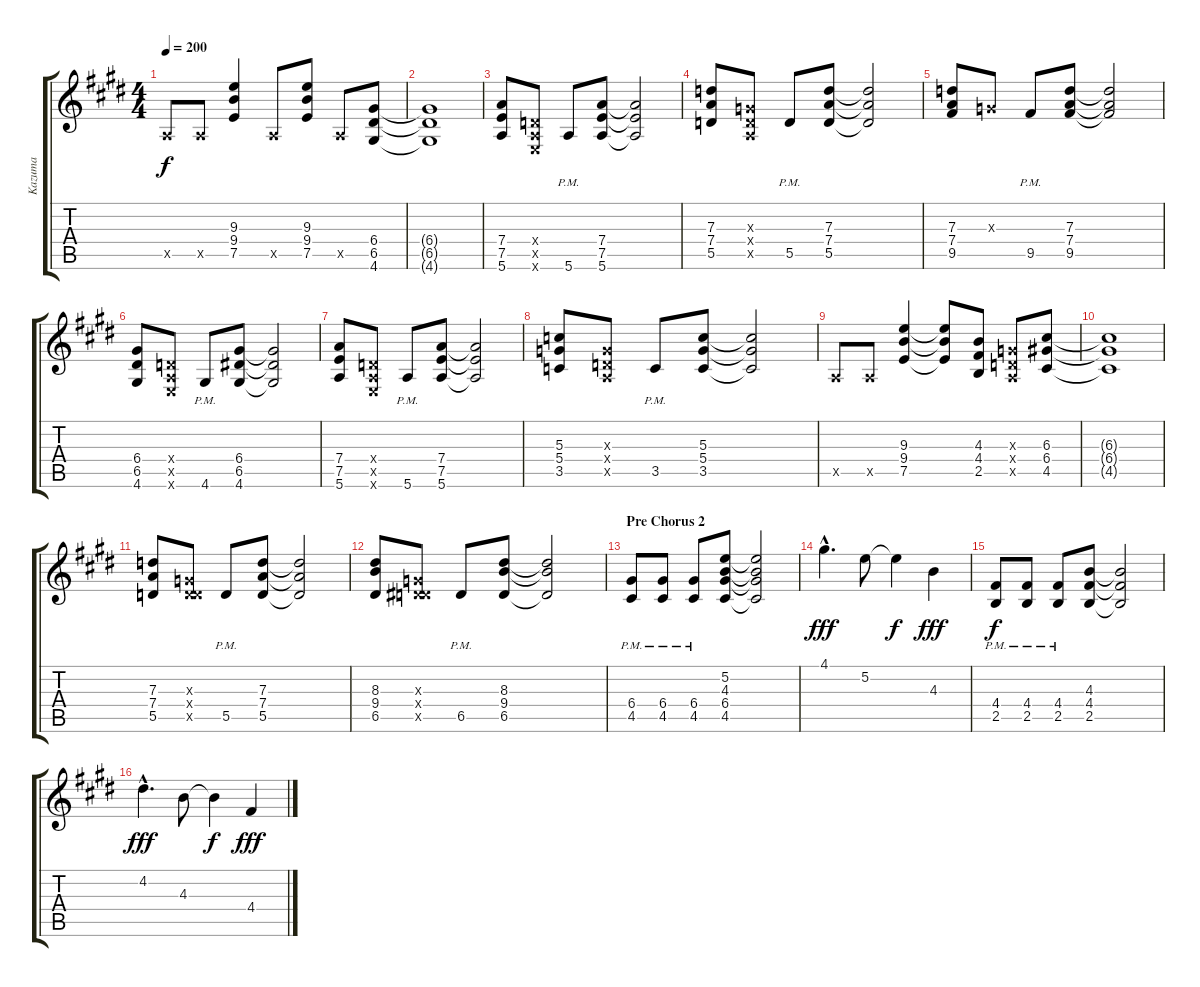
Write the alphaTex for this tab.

\track ("Kazuma" "Kazuma") {instrument distortionguitar}
\staff {score tabs}
\tuning (E4 B3 G3 D3 A2 E2) {hide}
\ts (4 4)
\tempo 200
\clef g2
\ks e
0.5{x}.8{dy f} 0.5{x}.8 (9.3 9.4 7.5).4 0.5{x}.8 (9.3 9.4 7.5).8 0.5{x}.8 (6.4 6.5 4.6).8 |
(6.4{t} 6.5{t} 4.6{t}).1 |
(7.4 7.5 5.6).8 (0.4{x} 0.5{x} 0.6{x}).8 5.6{pm}.8 (7.4 7.5 5.6).8 (7.4{t} 7.5{t} 5.6{t}).2 |
(7.3 7.4 5.5).8 (0.3{x} 0.4{x} 0.5{x}).8 5.5{pm}.8 (7.3 7.4 5.5).8 (7.3{t} 7.4{t} 5.5{t}).2 |
(7.3 7.4 9.5).8 0.3{x}.8 9.5{pm}.8 (7.3 7.4 9.5).8 (7.3{t} 7.4{t} 9.5{t}).2 |
(6.4 6.5 4.6).8 (0.4{x} 0.5{x} 0.6{x}).8 4.6{pm}.8 (6.4 6.5 4.6).8 (6.4{t} 6.5{t} 4.6{t}).2 |
(7.4 7.5 5.6).8 (0.4{x} 0.5{x} 0.6{x}).8 5.6{pm}.8 (7.4 7.5 5.6).8 (7.4{t} 7.5{t} 5.6{t}).2 |
(5.3 5.4 3.5).8 (0.3{x} 0.4{x} 0.5{x}).8 3.5{pm}.8 (5.3 5.4 3.5).8 (5.3{t} 5.4{t} 3.5{t}).2 |
0.5{x}.8 0.5{x}.8 (9.3 9.4 7.5).4 (9.3{t} 9.4{t} 7.5{t}).8 (4.3 4.4 2.5).8 (0.3{x} 0.4{x} 0.5{x}).8 (6.3 6.4 4.5).8 |
(6.3{t} 6.4{t} 4.5{t}).1 |
(7.3 7.4 5.5).8 (0.3{x} 0.4{x} 5.5{x}).8 5.5{pm}.8 (7.3 7.4 5.5).8 (7.3{t} 7.4{t} 5.5{t}).2 |
(8.3 9.4 6.5).8 (0.3{x} 0.4{x} 6.5{x}).8 6.5{pm}.8 (8.3 9.4 6.5).8 (8.3{t} 9.4{t} 6.5{t}).2 |
\section ("" "Pre Chorus 2")
(6.4{pm} 4.5{pm}).8 (6.4{pm} 4.5{pm}).8 (6.4{pm} 4.5{pm}).8 (5.2 4.3 6.4 4.5).8 (5.2{t} 4.3{t} 6.4{t} 4.5{t}).2 |
4.1{hac}.4{d dy fff} 5.2.8 5.2{t}.4{dy f} 4.3.4{dy fff} |
(4.4{pm} 2.5{pm}).8{dy f} (4.4{pm} 2.5{pm}).8 (4.4{pm} 2.5{pm}).8 (4.3 4.4 2.5).8 (4.3{t} 4.4{t} 2.5{t}).2 |
4.2{hac}.4{d dy fff} 4.3.8 4.3{t}.4{dy f} 4.4.4{dy fff}
